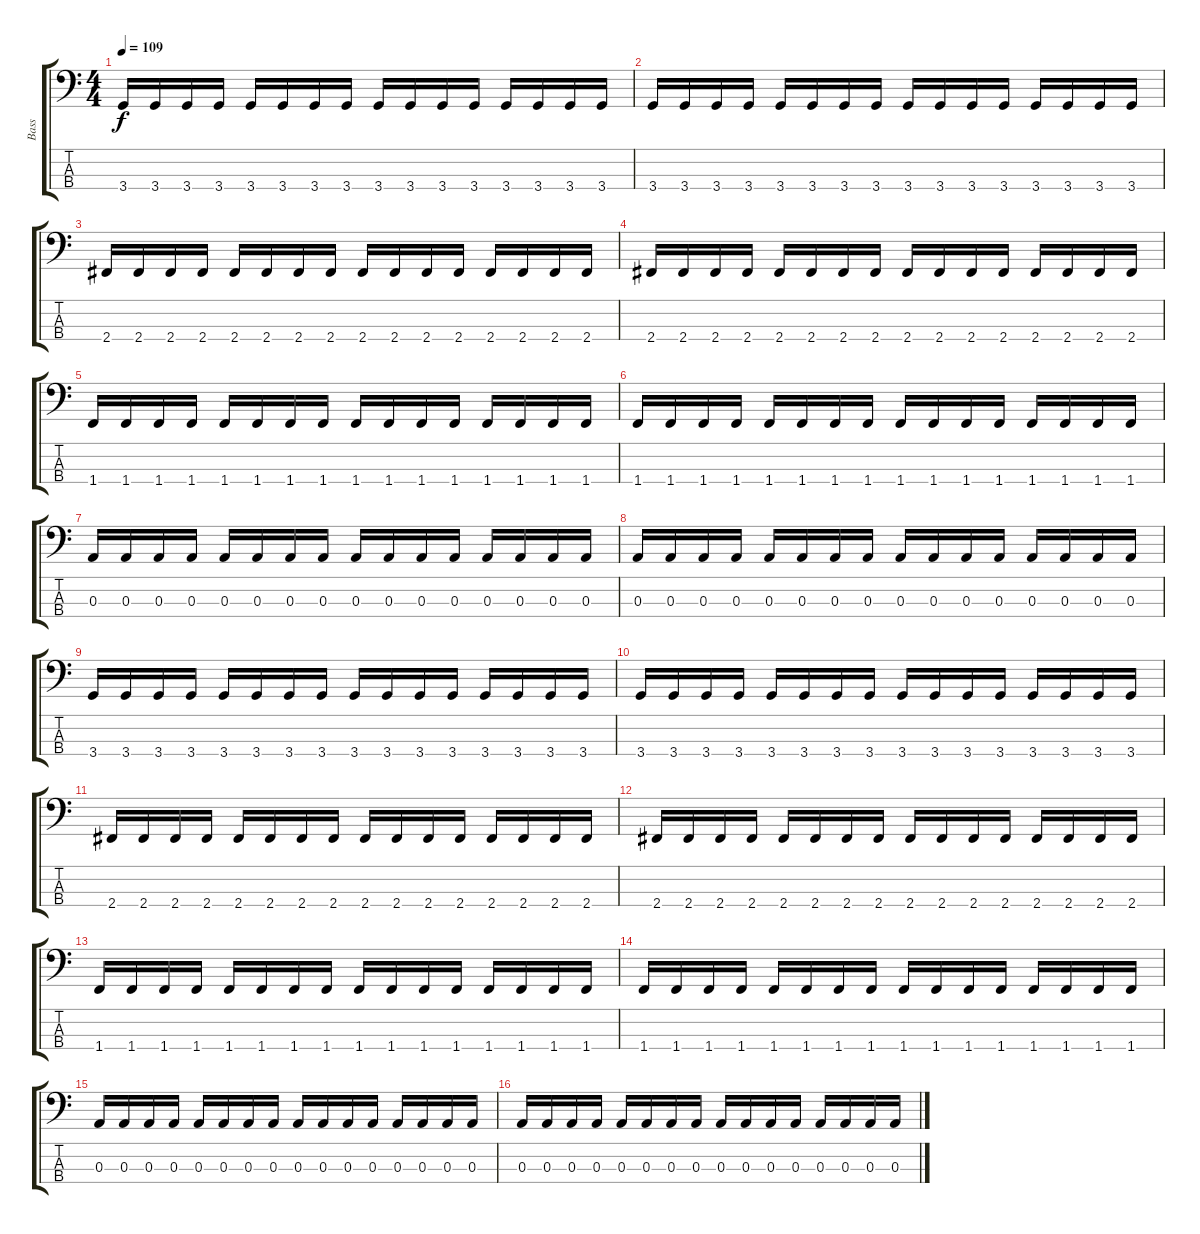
\track ("Bass" "Bass") {instrument electricbasspick}
\staff {score tabs}
\tuning (G2 D2 A1 E1) {hide}
\ts (4 4)
\tempo 109
\clef f4
\ks c
3.4.16{dy f} 3.4.16 3.4.16 3.4.16 3.4.16 3.4.16 3.4.16 3.4.16 3.4.16 3.4.16 3.4.16 3.4.16 3.4.16 3.4.16 3.4.16 3.4.16 |
3.4.16 3.4.16 3.4.16 3.4.16 3.4.16 3.4.16 3.4.16 3.4.16 3.4.16 3.4.16 3.4.16 3.4.16 3.4.16 3.4.16 3.4.16 3.4.16 |
2.4.16 2.4.16 2.4.16 2.4.16 2.4.16 2.4.16 2.4.16 2.4.16 2.4.16 2.4.16 2.4.16 2.4.16 2.4.16 2.4.16 2.4.16 2.4.16 |
2.4.16 2.4.16 2.4.16 2.4.16 2.4.16 2.4.16 2.4.16 2.4.16 2.4.16 2.4.16 2.4.16 2.4.16 2.4.16 2.4.16 2.4.16 2.4.16 |
1.4.16 1.4.16 1.4.16 1.4.16 1.4.16 1.4.16 1.4.16 1.4.16 1.4.16 1.4.16 1.4.16 1.4.16 1.4.16 1.4.16 1.4.16 1.4.16 |
1.4.16 1.4.16 1.4.16 1.4.16 1.4.16 1.4.16 1.4.16 1.4.16 1.4.16 1.4.16 1.4.16 1.4.16 1.4.16 1.4.16 1.4.16 1.4.16 |
0.3.16 0.3.16 0.3.16 0.3.16 0.3.16 0.3.16 0.3.16 0.3.16 0.3.16 0.3.16 0.3.16 0.3.16 0.3.16 0.3.16 0.3.16 0.3.16 |
0.3.16 0.3.16 0.3.16 0.3.16 0.3.16 0.3.16 0.3.16 0.3.16 0.3.16 0.3.16 0.3.16 0.3.16 0.3.16 0.3.16 0.3.16 0.3.16 |
3.4.16 3.4.16 3.4.16 3.4.16 3.4.16 3.4.16 3.4.16 3.4.16 3.4.16 3.4.16 3.4.16 3.4.16 3.4.16 3.4.16 3.4.16 3.4.16 |
3.4.16 3.4.16 3.4.16 3.4.16 3.4.16 3.4.16 3.4.16 3.4.16 3.4.16 3.4.16 3.4.16 3.4.16 3.4.16 3.4.16 3.4.16 3.4.16 |
2.4.16 2.4.16 2.4.16 2.4.16 2.4.16 2.4.16 2.4.16 2.4.16 2.4.16 2.4.16 2.4.16 2.4.16 2.4.16 2.4.16 2.4.16 2.4.16 |
2.4.16 2.4.16 2.4.16 2.4.16 2.4.16 2.4.16 2.4.16 2.4.16 2.4.16 2.4.16 2.4.16 2.4.16 2.4.16 2.4.16 2.4.16 2.4.16 |
1.4.16 1.4.16 1.4.16 1.4.16 1.4.16 1.4.16 1.4.16 1.4.16 1.4.16 1.4.16 1.4.16 1.4.16 1.4.16 1.4.16 1.4.16 1.4.16 |
1.4.16 1.4.16 1.4.16 1.4.16 1.4.16 1.4.16 1.4.16 1.4.16 1.4.16 1.4.16 1.4.16 1.4.16 1.4.16 1.4.16 1.4.16 1.4.16 |
0.3.16 0.3.16 0.3.16 0.3.16 0.3.16 0.3.16 0.3.16 0.3.16 0.3.16 0.3.16 0.3.16 0.3.16 0.3.16 0.3.16 0.3.16 0.3.16 |
0.3.16 0.3.16 0.3.16 0.3.16 0.3.16 0.3.16 0.3.16 0.3.16 0.3.16 0.3.16 0.3.16 0.3.16 0.3.16 0.3.16 0.3.16 0.3.16
